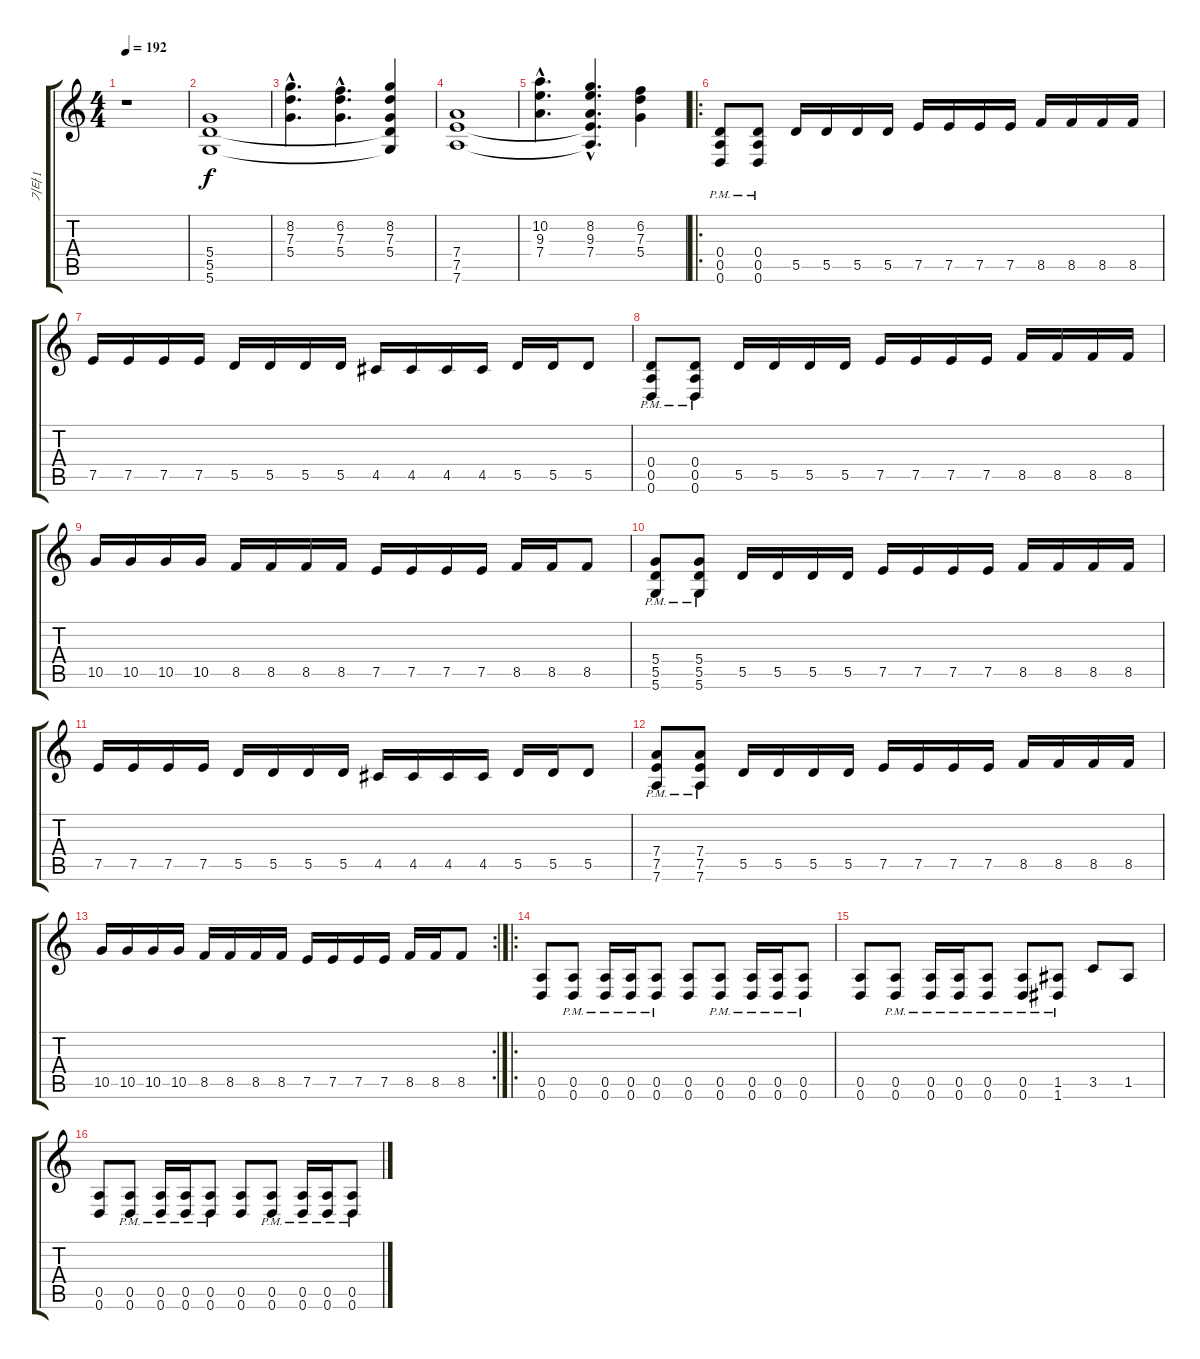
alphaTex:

\track ("기타 1" "기타 1") {instrument overdrivenguitar}
\staff {score tabs}
\tuning (E4 B3 G3 D3 A2 D2) {hide}
\ts (4 4)
\tempo 192
\clef g2
\ks c
r.1{dy f} |
(5.4 5.5 5.6).1 |
(8.2{hac} 7.3{hac} 5.4{hac}).4{d} (6.2{hac} 7.3{hac} 5.4{hac}).4{d} (8.2 7.3 5.4 5.5{t} 5.6{t}).4 |
(7.4 7.5 7.6).1 |
(10.2{hac} 9.3{hac} 7.4{hac}).4{d} (8.2{hac} 9.3{hac} 7.4{hac} 7.5{hac t} 7.6{hac t}).4{d} (6.2 7.3 5.4).4 |
\ro
(0.4{pm} 0.5{pm} 0.6{pm}).8 (0.4{pm} 0.5{pm} 0.6{pm}).8 5.5.16 5.5.16 5.5.16 5.5.16 7.5.16 7.5.16 7.5.16 7.5.16 8.5.16 8.5.16 8.5.16 8.5.16 |
7.5.16 7.5.16 7.5.16 7.5.16 5.5.16 5.5.16 5.5.16 5.5.16 4.5.16 4.5.16 4.5.16 4.5.16 5.5.16 5.5.16 5.5.8 |
(0.4{pm} 0.5{pm} 0.6{pm}).8 (0.4{pm} 0.5{pm} 0.6{pm}).8 5.5.16 5.5.16 5.5.16 5.5.16 7.5.16 7.5.16 7.5.16 7.5.16 8.5.16 8.5.16 8.5.16 8.5.16 |
10.5.16 10.5.16 10.5.16 10.5.16 8.5.16 8.5.16 8.5.16 8.5.16 7.5.16 7.5.16 7.5.16 7.5.16 8.5.16 8.5.16 8.5.8 |
(5.4{pm} 5.5{pm} 5.6{pm}).8 (5.4{pm} 5.5{pm} 5.6{pm}).8 5.5.16 5.5.16 5.5.16 5.5.16 7.5.16 7.5.16 7.5.16 7.5.16 8.5.16 8.5.16 8.5.16 8.5.16 |
7.5.16 7.5.16 7.5.16 7.5.16 5.5.16 5.5.16 5.5.16 5.5.16 4.5.16 4.5.16 4.5.16 4.5.16 5.5.16 5.5.16 5.5.8 |
(7.4{pm} 7.5{pm} 7.6{pm}).8 (7.4{pm} 7.5{pm} 7.6{pm}).8 5.5.16 5.5.16 5.5.16 5.5.16 7.5.16 7.5.16 7.5.16 7.5.16 8.5.16 8.5.16 8.5.16 8.5.16 |
\rc 2
10.5.16 10.5.16 10.5.16 10.5.16 8.5.16 8.5.16 8.5.16 8.5.16 7.5.16 7.5.16 7.5.16 7.5.16 8.5.16 8.5.16 8.5.8 |
\ro
(0.5 0.6).8 (0.5{pm} 0.6{pm}).8 (0.5 0.6{pm}).16 (0.5 0.6{pm}).16 (0.5 0.6{pm}).8 (0.5 0.6).8 (0.5 0.6{pm}).8 (0.5 0.6{pm}).16 (0.5 0.6{pm}).16 (0.5 0.6{pm}).8 |
(0.5 0.6).8 (0.5{pm} 0.6{pm}).8 (0.5 0.6{pm}).16 (0.5 0.6{pm}).16 (0.5 0.6{pm}).8 (0.5{pm} 0.6{pm}).8 (1.5{pm} 1.6{pm}).8 3.5.8 1.5.8 |
(0.5 0.6).8 (0.5{pm} 0.6{pm}).8 (0.5 0.6{pm}).16 (0.5 0.6{pm}).16 (0.5 0.6{pm}).8 (0.5 0.6).8 (0.5 0.6{pm}).8 (0.5 0.6{pm}).16 (0.5 0.6{pm}).16 (0.5 0.6{pm}).8
